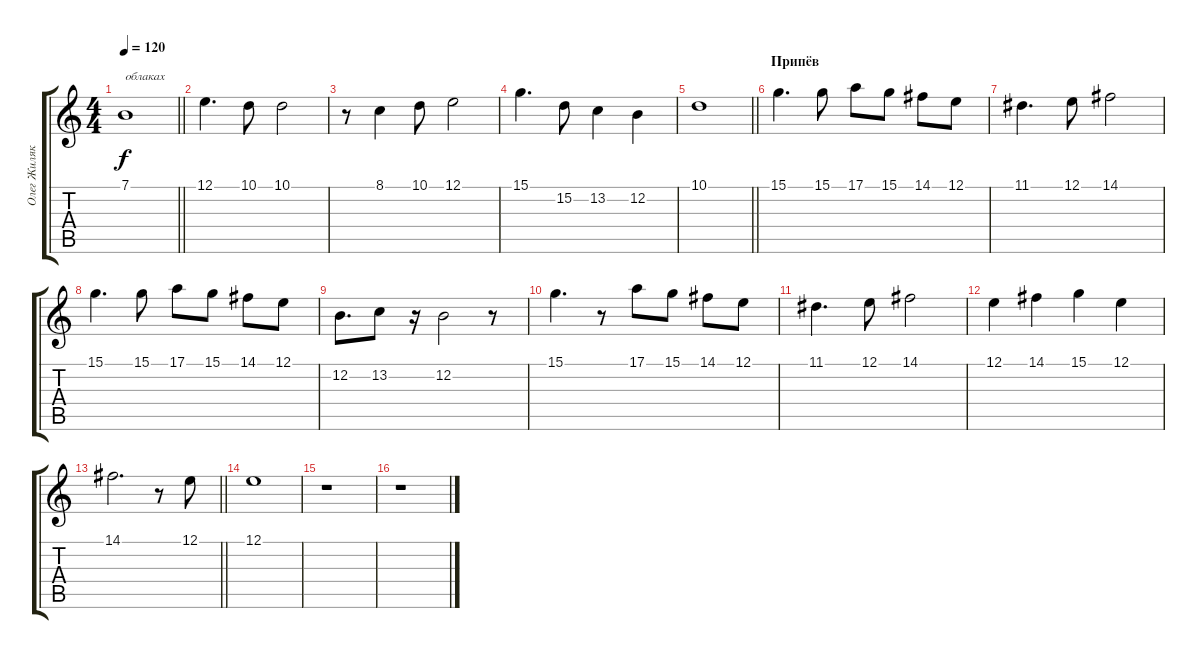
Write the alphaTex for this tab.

\track ("Олег Жиляков" "Олег Жиляк") {instrument tenorsax}
\staff {score tabs}
\tuning (E4 B3 G3 D3 A2 E2) {hide}
\ts (4 4)
\tempo 120
\clef g2
\barLineRight lightlight
\ks c
7.1.1{txt "облаках" dy f} |
12.1.4{d} 10.1.8 10.1.2 |
r.8 8.1.4 10.1.8 12.1.2 |
15.1.4{d} 15.2.8 13.2.4 12.2.4 |
\barLineRight lightlight
10.1.1 |
\section ("" "Припёв")
15.1.4{d} 15.1.8 17.1.8 15.1.8 14.1.8 12.1.8 |
11.1.4{d} 12.1.8 14.1.2 |
15.1.4{d} 15.1.8 17.1.8 15.1.8 14.1.8 12.1.8 |
12.2.8{d} 13.2.8 r.16 12.2.2 r.8 |
15.1.4{d} r.8 17.1.8 15.1.8 14.1.8 12.1.8 |
11.1.4{d} 12.1.8 14.1.2 |
12.1.4 14.1.4 15.1.4 12.1.4 |
\barLineRight lightlight
14.1.2{d} r.8 12.1.8 |
\section ("" "")
12.1.1 |
r.1 |
r.1
